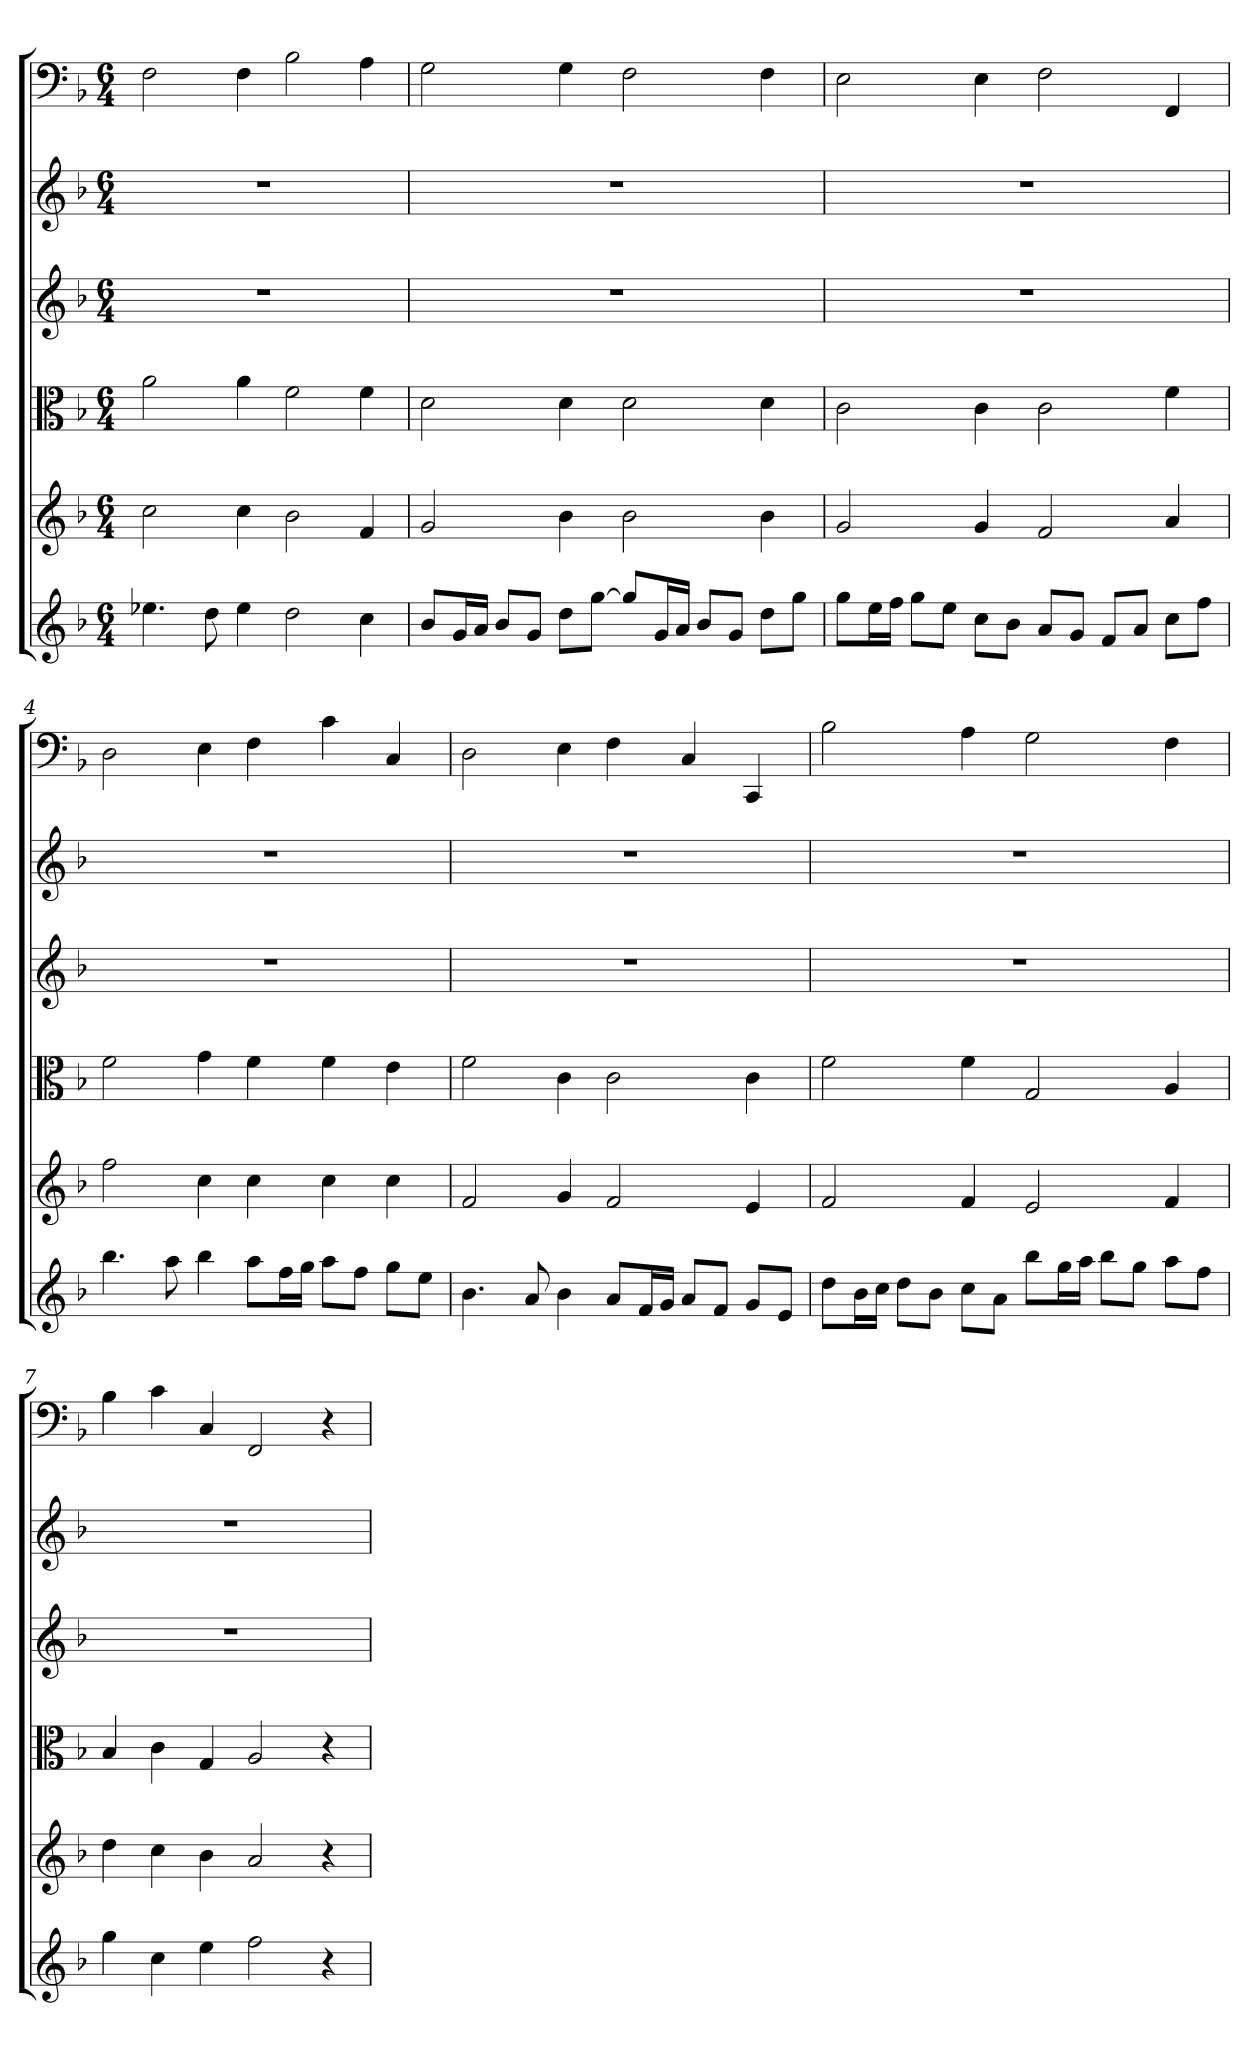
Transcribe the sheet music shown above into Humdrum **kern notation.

**kern	**kern	**kern	**kern	**kern	**kern
*part6	*part5	*part4	*part3	*part2	*part1
*staff6	*staff5	*staff4	*staff3	*staff2	*staff1
*clefG2	*clefG2	*clefC3	*clefG2	*clefG2	*clefF4
*k[b-]	*k[b-]	*k[b-]	*k[b-]	*k[b-]	*k[b-]
*F:	*F:	*F:	*F:	*F:	*F:
*M6/4	*M6/4	*M6/4	*M6/4	*M6/4	*M6/4
=1	=1	=1	=1	=1	=1
4.ee-X\	2cc\	2a\	1.r	1.r	2F\
8dd\	.	.	.	.	.
4ee-\	4cc\	4a\	.	.	4F\
2dd\	2b-\	2f\	.	.	2B-\
4cc\	4f/	4f\	.	.	4A\
=2	=2	=2	=2	=2	=2
8b-/L	2g/	2d\	1.r	1.r	2G\
16g/L	.	.	.	.	.
16a/JJ	.	.	.	.	.
8b-/L	.	.	.	.	.
8g/J	.	.	.	.	.
8dd\L	4b-\	4d\	.	.	4G\
[8gg\J	.	.	.	.	.
8gg/L]	2b-\	2d\	.	.	2F\
16g/L	.	.	.	.	.
16a/JJ	.	.	.	.	.
8b-/L	.	.	.	.	.
8g/J	.	.	.	.	.
8dd\L	4b-\	4d\	.	.	4F\
8gg\J	.	.	.	.	.
=3	=3	=3	=3	=3	=3
8gg\L	2g/	2c\	1.r	1.r	2E\
16ee\L	.	.	.	.	.
16ff\JJ	.	.	.	.	.
8gg\L	.	.	.	.	.
8ee\J	.	.	.	.	.
8cc\L	4g/	4c\	.	.	4E\
8b-\J	.	.	.	.	.
8a/L	2f/	2c\	.	.	2F\
8g/J	.	.	.	.	.
8f/L	.	.	.	.	.
8a/J	.	.	.	.	.
8cc\L	4a/	4f\	.	.	4FF/
8ff\J	.	.	.	.	.
=4	=4	=4	=4	=4	=4
4.bb-\	2ff\	2f\	1.r	1.r	2D\
8aa\	.	.	.	.	.
4bb-\	4cc\	4g\	.	.	4E\
8aa\L	4cc\	4f\	.	.	4F\
16ff\L	.	.	.	.	.
16gg\JJ	.	.	.	.	.
8aa\L	4cc\	4f\	.	.	4c\
8ff\J	.	.	.	.	.
8gg\L	4cc\	4e\	.	.	4C/
8ee\J	.	.	.	.	.
=5	=5	=5	=5	=5	=5
4.b-\	2f/	2f\	1.r	1.r	2D\
8a/	.	.	.	.	.
4b-\	4g/	4c\	.	.	4E\
8a/L	2f/	2c\	.	.	4F\
16f/L	.	.	.	.	.
16g/JJ	.	.	.	.	.
8a/L	.	.	.	.	4C/
8f/J	.	.	.	.	.
8g/L	4e/	4c\	.	.	4CC/
8e/J	.	.	.	.	.
=6	=6	=6	=6	=6	=6
8dd\L	2f/	2f\	1.r	1.r	2B-\
16b-\L	.	.	.	.	.
16cc\JJ	.	.	.	.	.
8dd\L	.	.	.	.	.
8b-\J	.	.	.	.	.
8cc\L	4f/	4f\	.	.	4A\
8a\J	.	.	.	.	.
8bb-\L	2e/	2G/	.	.	2G\
16gg\L	.	.	.	.	.
16aa\JJ	.	.	.	.	.
8bb-\L	.	.	.	.	.
8gg\J	.	.	.	.	.
8aa\L	4f/	4A/	.	.	4F\
8ff\J	.	.	.	.	.
=7	=7	=7	=7	=7	=7
4gg\	4dd\	4B-/	1.r	1.r	4B-\
4cc\	4cc\	4c\	.	.	4c\
4ee\	4b-\	4G/	.	.	4C/
2ff\	2a/	2A/	.	.	2FF/
4r	4r	4r	.	.	4r
=	=	=	=	=	=
*-	*-	*-	*-	*-	*-
